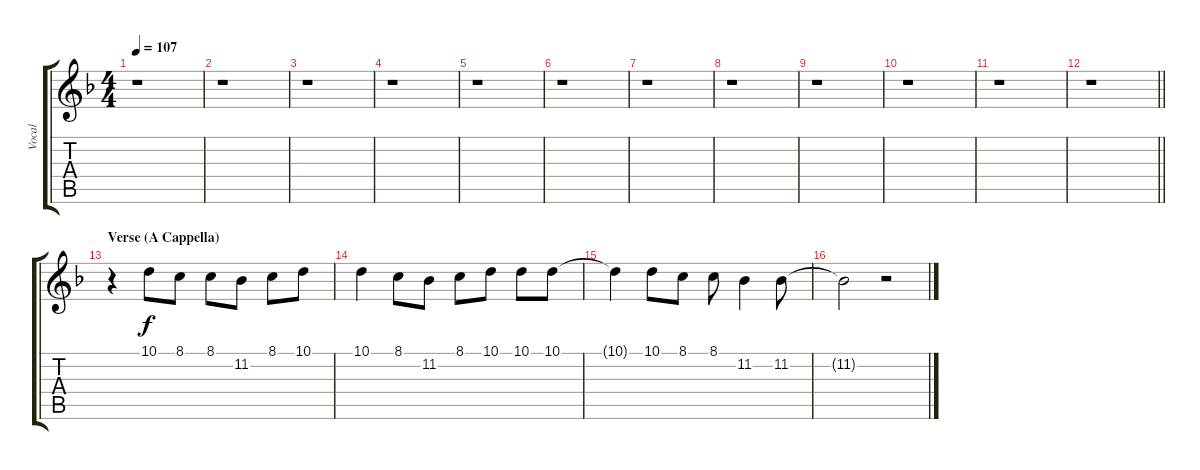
\track ("Vocal" "Vocal") {instrument violin}
\staff {score tabs}
\tuning (E4 B3 G3 D3 A2 E2) {hide}
\ts (4 4)
\tempo 107
\clef g2
\ks f
r.1{dy f} |
r.1 |
r.1 |
r.1 |
r.1 |
r.1 |
r.1 |
r.1 |
r.1 |
r.1 |
r.1 |
\barLineRight lightlight
r.1 |
\section ("" "Verse (A Cappella)")
r.4 10.1.8 8.1.8 8.1.8 11.2.8 8.1.8 10.1.8 |
10.1.4 8.1.8 11.2.8 8.1.8 10.1.8 10.1.8 10.1.8 |
10.1{t}.4 10.1.8 8.1.8 8.1.8 11.2.4 11.2.8 |
11.2{t}.2 r.2
